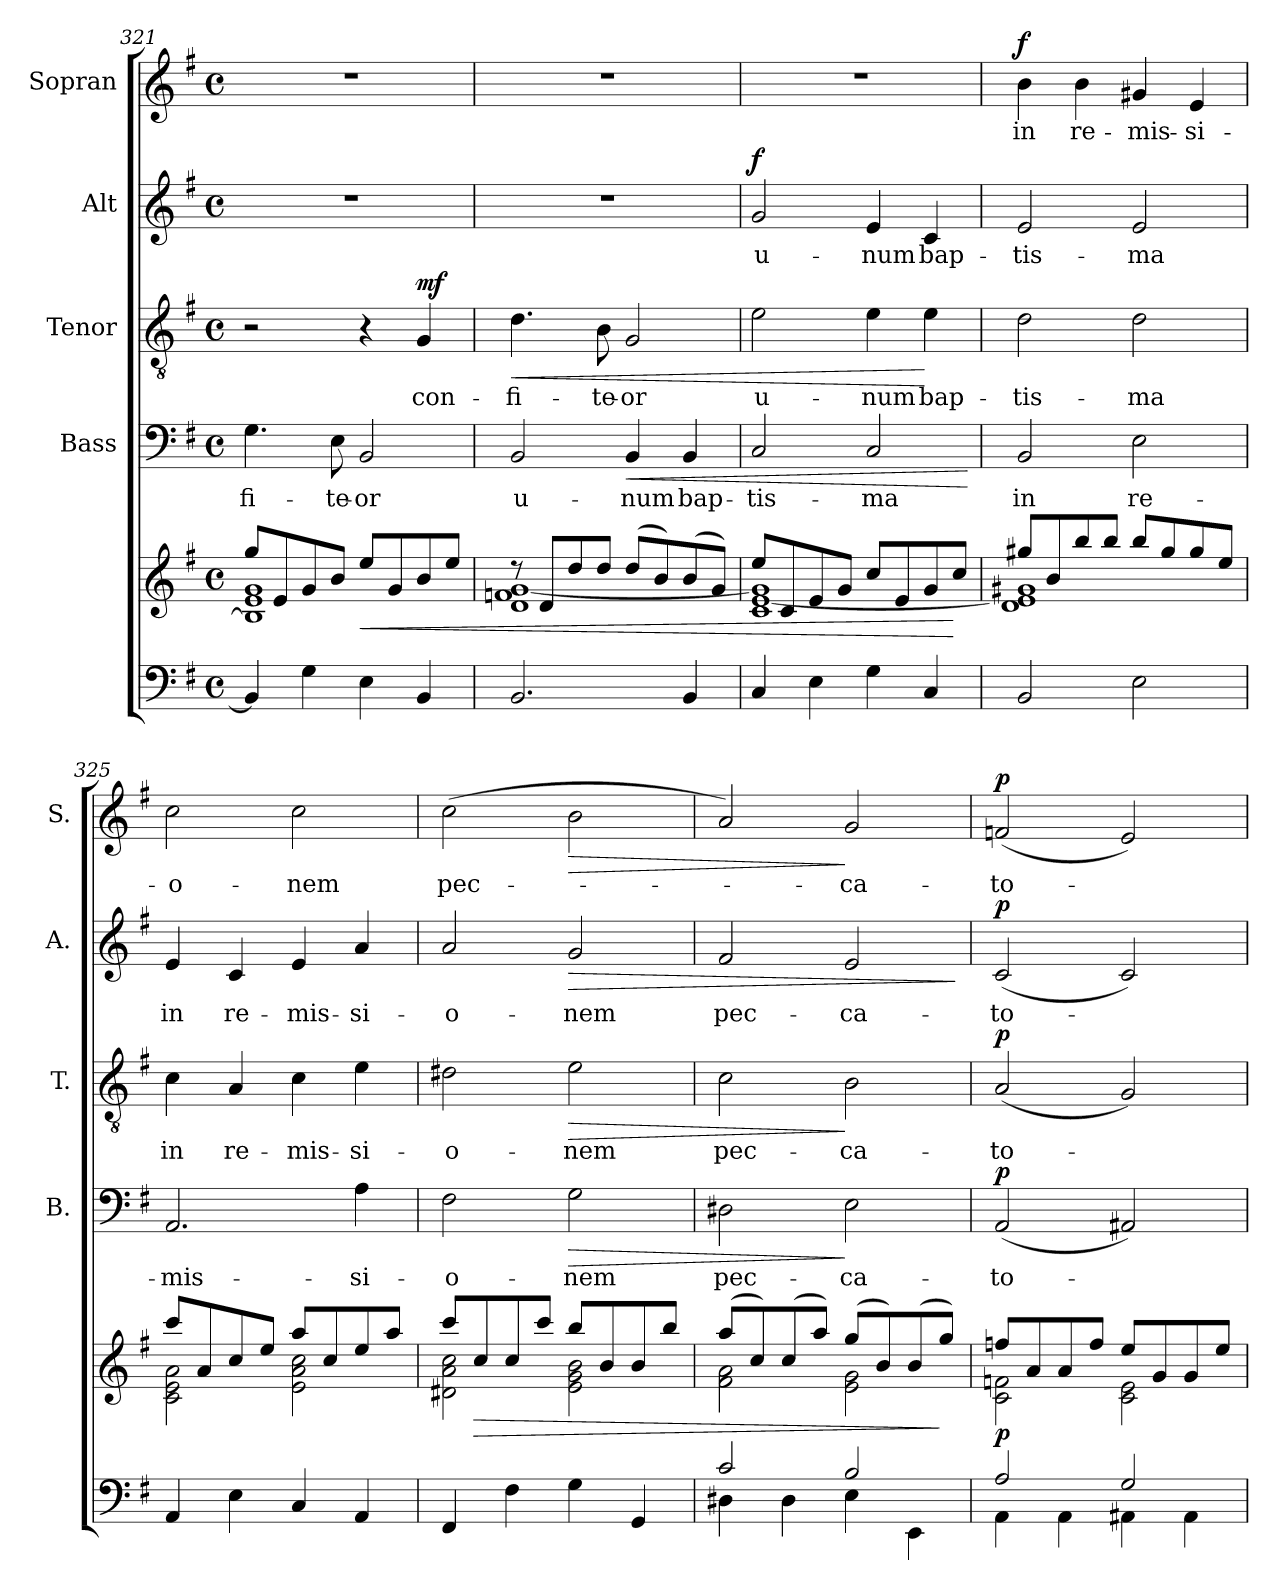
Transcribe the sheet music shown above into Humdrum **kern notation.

**kern	**kern	**dynam	**kern	**text	**dynam	**kern	**text	**dynam	**kern	**text	**dynam	**kern	**text	**dynam
*part5	*part5	*part5	*part4	*part4	*part4	*part3	*part3	*part3	*part2	*part2	*part2	*part1	*part1	*part1
*staff6	*staff5	*staff5/6	*staff4	*staff4	*staff4	*staff3	*staff3	*staff3	*staff2	*staff2	*staff2	*staff1	*staff1	*staff1
*	*	*	*I"Bass	*	*	*I"Tenor	*	*	*I"Alt	*	*	*I"Sopran	*	*
*	*	*	*I'B.	*	*	*I'T.	*	*	*I'A.	*	*	*I'S.	*	*
!!LO:PB:g=z
*clefF4	*clefG2	*	*clefF4	*	*	*clefGv2	*	*	*clefG2	*	*	*clefG2	*	*
*k[f#]	*k[f#]	*	*k[f#]	*	*	*k[f#]	*	*	*k[f#]	*	*	*k[f#]	*	*
*G:	*G:	*	*G:	*	*	*G:	*	*	*G:	*	*	*G:	*	*
*M4/4	*M4/4	*	*M4/4	*	*	*M4/4	*	*	*M4/4	*	*	*M4/4	*	*
*met(c)	*met(c)	*	*met(c)	*	*	*met(c)	*	*	*met(c)	*	*	*met(c)	*	*
=321	=321	=321	=321	=321	=321	=321	=321	=321	=321	=321	=321	=321	=321	=321
*	*^	*	*	*	*	*	*	*	*	*	*	*	*	*
!	!	!	!	!	!LO:LY:b	!	!	!	!	!	!	!	!	!	!
4BB/]	8gg/L	1B] 1e 1g	.	4.G\	-fi-	.	2r	.	.	1r	.	.	1r	.	.
.	8e/	.	.	.	.	.	.	.	.	.	.	.	.	.	.
4G\	8g/	.	.	.	.	.	.	.	.	.	.	.	.	.	.
!	!	!	!	!	!LO:LY:b	!	!	!	!	!	!	!	!	!	!
.	8b/J	.	.	8E\	-te-	.	.	.	.	.	.	.	.	.	.
!	!	!	!LO:HP:b	!	!LO:LY:b	!	!	!	!	!	!	!	!	!	!
4E\	8ee/L	.	<	2BB/	-or	.	4r	.	.	.	.	.	.	.	.
.	8g/	.	.	.	.	.	.	.	.	.	.	.	.	.	.
!	!	!	!	!	!	!	!	!LO:LY:b	!LO:DY:a	!	!	!	!	!	!
4BB/	8b/	.	.	.	.	.	4G/	con-	mf	.	.	.	.	.	.
.	8ee/J	.	.	.	.	.	.	.	.	.	.	.	.	.	.
=322	=322	=322	=322	=322	=322	=322	=322	=322	=322	=322	=322	=322	=322	=322	=322
!	!	!	!	!	!LO:LY:b	!	!	!LO:LY:b	!LO:HP:b	!	!	!	!	!	!
2.BB/	8rdd	1d 1fn [<1g	.	2BB/	u-	.	4.d\	-fi-	<	1r	.	.	1r	.	.
.	8d/L	.	.	.	.	.	.	.	.	.	.	.	.	.	.
.	8dd/	.	.	.	.	.	.	.	.	.	.	.	.	.	.
!	!	!	!	!	!	!	!	!LO:LY:b	!	!	!	!	!	!	!
.	8dd/J	.	.	.	.	.	8B\	-te-	.	.	.	.	.	.	.
!	!	!	!	!	!LO:LY:b	!LO:HP:b	!	!LO:LY:b	!	!	!	!	!	!	!
.	(>8dd/L	.	.	4BB/	-num	<	2G/	-or	.	.	.	.	.	.	.
.	8b/)	.	.	.	.	.	.	.	.	.	.	.	.	.	.
!	!	!	!	!	!LO:LY:b	!	!	!	!	!	!	!	!	!	!
4BB/	(>8b/	.	.	4BB/	bap-	.	.	.	.	.	.	.	.	.	.
.	8g/J)	.	.	.	.	.	.	.	.	.	.	.	.	.	.
=323	=323	=323	=323	=323	=323	=323	=323	=323	=323	=323	=323	=323	=323	=323	=323
!	!	!	!	!	!LO:LY:b	!	!	!LO:LY:b	!	!	!LO:LY:b	!LO:DY:a	!	!	!
4C/	8ee/L	1c [<1e 1g]	.	2C/	-tis-	.	2e\	u-	.	2g/	u-	f	1r	.	.
.	8c/	.	.	.	.	.	.	.	.	.	.	.	.	.	.
4E\	8e/	.	.	.	.	.	.	.	.	.	.	.	.	.	.
.	8g/J	.	.	.	.	.	.	.	.	.	.	.	.	.	.
!	!	!	!	!	!LO:LY:b	!	!	!LO:LY:b	!	!	!LO:LY:b	!	!	!	!
4G\	8cc/L	.	.	2C/	-ma	.	4e\	-num	.	4e/	-num	.	.	.	.
.	8e/	.	.	.	.	.	.	.	.	.	.	.	.	.	.
!	!	!	!	!	!	!	!	!LO:LY:b	!	!	!LO:LY:b	!	!	!	!
4C/	8g/	.	.	.	.	.	4e\	bap-	[	4c/	bap-	.	.	.	.
.	8cc/J	.	[	.	.	.	.	.	.	.	.	.	.	.	.
*	*v	*v	*	*	*	*	*	*	*	*	*	*	*	*	*
.	.	.	.	.	[	.	.	.	.	.	.	.	.	.
=324	=324	=324	=324	=324	=324	=324	=324	=324	=324	=324	=324	=324	=324	=324
*	*^	*	*	*	*	*	*	*	*	*	*	*	*	*
!	!	!	!	!	!LO:LY:b	!	!	!LO:LY:b	!	!	!LO:LY:b	!	!	!LO:LY:b	!LO:DY:a
2BB/	8gg#X/L	1d 1e] 1g#X	.	2BB/	in	.	2d\	-tis-	.	2e/	-tis-	.	4b\	in	f
.	8b/	.	.	.	.	.	.	.	.	.	.	.	.	.	.
!	!	!	!	!	!	!	!	!	!	!	!	!	!	!LO:LY:b	!
.	8bb/	.	.	.	.	.	.	.	.	.	.	.	4b\	re-	.
.	8bb/J	.	.	.	.	.	.	.	.	.	.	.	.	.	.
!	!	!	!	!	!LO:LY:b	!	!	!LO:LY:b	!	!	!LO:LY:b	!	!	!LO:LY:b	!
2E\	8bb/L	.	.	2E\	re-	.	2d\	-ma	.	2e/	-ma	.	4g#X/	-mis-	.
.	8gg#/	.	.	.	.	.	.	.	.	.	.	.	.	.	.
!	!	!	!	!	!	!	!	!	!	!	!	!	!	!LO:LY:b	!
.	8gg#/	.	.	.	.	.	.	.	.	.	.	.	4e/	-si-	.
.	8ee/J	.	.	.	.	.	.	.	.	.	.	.	.	.	.
=325	=325	=325	=325	=325	=325	=325	=325	=325	=325	=325	=325	=325	=325	=325	=325
!	!	!	!	!	!LO:LY:b	!	!	!LO:LY:b	!	!	!LO:LY:b	!	!	!LO:LY:b	!
4AA/	8ccc/L	2c\ 2e\ 2a\	.	2.AA/	-mis-	.	4c\	in	.	4e/	in	.	2cc\	-o-	.
.	8a/	.	.	.	.	.	.	.	.	.	.	.	.	.	.
!	!	!	!	!	!	!	!	!LO:LY:b	!	!	!LO:LY:b	!	!	!	!
4E\	8cc/	.	.	.	.	.	4A/	re-	.	4c/	re-	.	.	.	.
.	8ee/J	.	.	.	.	.	.	.	.	.	.	.	.	.	.
!	!	!	!	!	!	!	!	!LO:LY:b	!	!	!LO:LY:b	!	!	!LO:LY:b	!
4C/	8aa/L	2e\ 2a\ 2cc\	.	.	.	.	4c\	-mis-	.	4e/	-mis-	.	2cc\	-nem	.
.	8cc/	.	.	.	.	.	.	.	.	.	.	.	.	.	.
!	!	!	!	!	!LO:LY:b	!	!	!LO:LY:b	!	!	!LO:LY:b	!	!	!	!
4AA/	8ee/	.	.	4A\	-si-	.	4e\	-si-	.	4a/	-si-	.	.	.	.
.	8aa/J	.	.	.	.	.	.	.	.	.	.	.	.	.	.
!!LO:LB:g=z
=326	=326	=326	=326	=326	=326	=326	=326	=326	=326	=326	=326	=326	=326	=326	=326
!	!	!	!	!	!LO:LY:b	!	!	!LO:LY:b	!	!	!LO:LY:b	!	!	!LO:LY:b	!
4FF#/	8ccc/L	2d#X\ 2a\ 2cc\	.	2F#\	-o-	.	2d#X\	-o-	.	2a/	-o-	.	(>2cc\	pec-	.
!	!	!	!LO:HP:b	!	!	!	!	!	!	!	!	!	!	!	!
.	8cc/	.	>	.	.	.	.	.	.	.	.	.	.	.	.
4F#\	8cc/	.	.	.	.	.	.	.	.	.	.	.	.	.	.
.	8ccc/J	.	.	.	.	.	.	.	.	.	.	.	.	.	.
!	!	!	!	!	!LO:LY:b	!LO:HP:b	!	!LO:LY:b	!LO:HP:b	!	!LO:LY:b	!LO:HP:b	!	!	!LO:HP:b
4G\	8bb/L	2e\ 2g\ 2b\	.	2G\	-nem	>	2e\	-nem	>	2g/	-nem	>	2b\	.	>
.	8b/	.	.	.	.	.	.	.	.	.	.	.	.	.	.
4GG/	8b/	.	.	.	.	.	.	.	.	.	.	.	.	.	.
.	8bb/J	.	.	.	.	.	.	.	.	.	.	.	.	.	.
=327	=327	=327	=327	=327	=327	=327	=327	=327	=327	=327	=327	=327	=327	=327	=327
*^	*	*	*	*	*	*	*	*	*	*	*	*	*	*	*
!	!	!	!	!	!	!LO:LY:b	!	!	!LO:LY:b	!	!	!LO:LY:b	!	!	!	!
2c/	4D#X\	(>8aa/L	2f#\ 2a\	.	2D#X\	pec-	.	2c\	pec-	.	2f#/	pec-	.	2a/)	.	.
.	.	8cc/)	.	.	.	.	.	.	.	.	.	.	.	.	.	.
.	4D#\	(>8cc/	.	.	.	.	.	.	.	.	.	.	.	.	.	.
.	.	8aa/J)	.	.	.	.	.	.	.	.	.	.	.	.	.	.
!	!	!	!	!	!	!LO:LY:b	!	!	!LO:LY:b	!	!	!LO:LY:b	!	!	!LO:LY:b	!
2B/	4E\	(>8gg/L	2e\ 2g\	.	2E\	-ca-	]	2B\	-ca-	]	2e/	-ca-	.	2g/	-ca-	]
.	.	8b/)	.	.	.	.	.	.	.	.	.	.	.	.	.	.
.	4EE\	(>8b/	.	.	.	.	.	.	.	.	.	.	.	.	.	.
.	.	8gg/J)	.	]	.	.	.	.	.	.	.	.	.	.	.	.
*v	*v	*	*	*	*	*	*	*	*	*	*	*	*	*	*	*
*	*v	*v	*	*	*	*	*	*	*	*	*	*	*	*	*
.	.	.	.	.	.	.	.	.	.	.	]	.	.	.
=328	=328	=328	=328	=328	=328	=328	=328	=328	=328	=328	=328	=328	=328	=328
*^	*^	*	*	*	*	*	*	*	*	*	*	*	*	*
!	!	!	!	!LO:DY:b	!	!LO:LY:b	!LO:DY:a	!	!LO:LY:b	!LO:DY:a	!	!LO:LY:b	!LO:DY:a	!	!LO:LY:b	!LO:DY:a
2A/	4AA\	8ffn/L	2c\ 2fn\	p	(<2AA/	-to-	p	(<2A/	-to-	p	(<2c/	-to-	p	(<2fn/	-to-	p
.	.	8a/	.	.	.	.	.	.	.	.	.	.	.	.	.	.
.	4AA\	8a/	.	.	.	.	.	.	.	.	.	.	.	.	.	.
.	.	8ff/J	.	.	.	.	.	.	.	.	.	.	.	.	.	.
2G/	4AA#X\	8ee/L	2c\ 2e\	.	2AA#X/)	.	.	2G/)	.	.	2c/)	.	.	2e/)	.	.
.	.	8g/	.	.	.	.	.	.	.	.	.	.	.	.	.	.
.	4AA#\	8g/	.	.	.	.	.	.	.	.	.	.	.	.	.	.
.	.	8ee/J	.	.	.	.	.	.	.	.	.	.	.	.	.	.
*v	*v	*	*	*	*	*	*	*	*	*	*	*	*	*	*	*
*	*v	*v	*	*	*	*	*	*	*	*	*	*	*	*	*
=	=	=	=	=	=	=	=	=	=	=	=	=	=	=
*-	*-	*-	*-	*-	*-	*-	*-	*-	*-	*-	*-	*-	*-	*-
